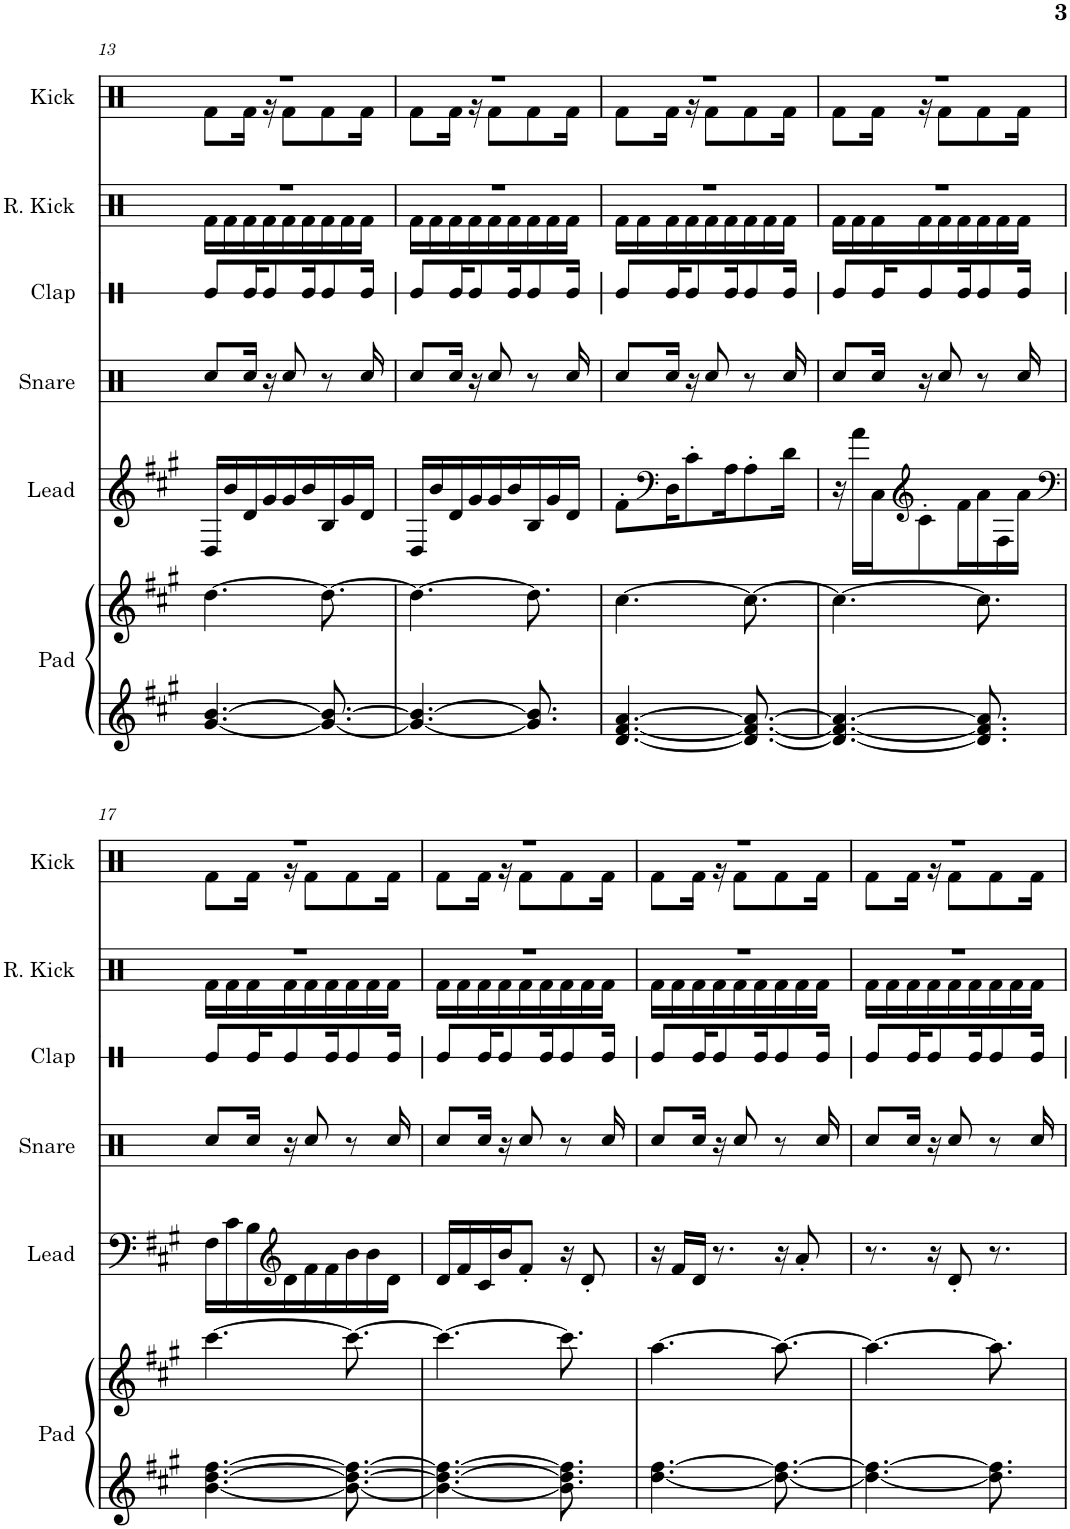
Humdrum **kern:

**kern	**kern	**kern	**kern	**kern	**kern	**kern
*part6	*part6	*part5	*part4	*part3	*part2	*part1
*staff7	*staff6	*staff5	*staff4	*staff3	*staff2	*staff1
*I"Pad	*	*I"Lead	*I"Snare	*I"Clap	*I"Reverb Kick	*I"Kick
*I'Pad	*	*I'Lead	*I'Snare	*I'Clap	*I'R. Kick	*I'Kick
!!LO:PB:g=z
*clefG2	*clefG2	*clefG2	*clefX	*clefX	*clefX	*clefX
*k[f#c#g#]	*k[f#c#g#]	*k[f#c#g#]	*k[f#c#g#]	*k[f#c#g#]	*k[f#c#g#]	*k[f#c#g#]
*M9/16	*M9/16	*M9/16	*M9/16	*M9/16	*M9/16	*M9/16
=13	=13	=13	=13	=13	=13	=13
*	*	*	*	*	*^	*^
[4.g#/ [4.b/	[4.dd\	16D/LL	8Rcc/L	8Re/L	16%9r	16Rf\LL	16%9r	8Rf\L
.	.	16b/	.	.	.	16Rf\	.	.
.	.	16d/	16Rcc/Jk	16Re/K	.	16Rf\	.	16Rf\Jk
.	.	16g#/	16r	8Re/	.	16Rf\	.	16r
.	.	16g#/	8Rcc/	.	.	16Rf\	.	8Rf\L
.	.	16b/	.	16Re/K	.	16Rf\	.	.
8.g#/_ 8.b/_	8.dd\_	16B/	8r	8Re/	.	16Rf\	.	8Rf\
.	.	16g#/	.	.	.	16Rf\	.	.
.	.	16d/JJ	16Rcc/	16Re/Jk	.	16Rf\JJ	.	16Rf\Jk
=14	=14	=14	=14	=14	=14	=14	=14	=14
4.g#/_ 4.b/_	4.dd\_	16D/LL	8Rcc/L	8Re/L	16%9r	16Rf\LL	16%9r	8Rf\L
.	.	16b/	.	.	.	16Rf\	.	.
.	.	16d/	16Rcc/Jk	16Re/K	.	16Rf\	.	16Rf\Jk
.	.	16g#/	16r	8Re/	.	16Rf\	.	16r
.	.	16g#/	8Rcc/	.	.	16Rf\	.	8Rf\L
.	.	16b/	.	16Re/K	.	16Rf\	.	.
8.g#/] 8.b/]	8.dd\]	16B/	8r	8Re/	.	16Rf\	.	8Rf\
.	.	16g#/	.	.	.	16Rf\	.	.
.	.	16d/JJ	16Rcc/	16Re/Jk	.	16Rf\JJ	.	16Rf\Jk
=15	=15	=15	=15	=15	=15	=15	=15	=15
[4.d/ [4.f#/ [4.a/	[4.cc#\	8f#'\L	8Rcc/L	8Re/L	16%9r	16Rf\LL	16%9r	8Rf\L
.	.	.	.	.	.	16Rf\	.	.
*	*	*clefF4	*	*	*	*	*	*
.	.	16D\K	16Rcc/Jk	16Re/K	.	16Rf\	.	16Rf\Jk
.	.	8c#'\	16r	8Re/	.	16Rf\	.	16r
.	.	.	8Rcc/	.	.	16Rf\	.	8Rf\L
.	.	16A\K	.	16Re/K	.	16Rf\	.	.
8.d/_ 8.f#/_ 8.a/_	8.cc#\_	8A'\	8r	8Re/	.	16Rf\	.	8Rf\
.	.	.	.	.	.	16Rf\	.	.
.	.	16d\Jk	16Rcc/	16Re/Jk	.	16Rf\JJ	.	16Rf\Jk
=16	=16	=16	=16	=16	=16	=16	=16	=16
4.d/_ 4.f#/_ 4.a/_	4.cc#\_	16r	8Rcc/L	8Re/L	16%9r	16Rf\LL	16%9r	8Rf\L
.	.	16a\LL	.	.	.	16Rf\	.	.
.	.	16C#\J	16Rcc/Jk	16Re/K	.	16Rf\	.	16Rf\Jk
*	*	*clefG2	*	*	*	*	*	*
.	.	8c#'\	16r	8Re/	.	16Rf\	.	16r
.	.	.	8Rcc/	.	.	16Rf\	.	8Rf\L
.	.	16f#\L	.	16Re/K	.	16Rf\	.	.
8.d/] 8.f#/] 8.a/]	8.cc#\]	16a\	8r	8Re/	.	16Rf\	.	8Rf\
.	.	16F#\	.	.	.	16Rf\	.	.
.	.	16a\JJ	16Rcc/	16Re/Jk	.	16Rf\JJ	.	16Rf\Jk
!!LO:LB:g=z	!!
=17	=17	=17	=17	=17	=17	=17	=17	=17
*	*	*clefF4	*	*	*	*	*	*
[4.b\ [4.dd\ [4.ff#\	[4.ccc#\	16F#\LL	8Rcc/L	8Re/L	16%9r	16Rf\LL	16%9r	8Rf\L
.	.	16c#\	.	.	.	16Rf\	.	.
.	.	16B\	16Rcc/Jk	16Re/K	.	16Rf\	.	16Rf\Jk
*	*	*clefG2	*	*	*	*	*	*
.	.	16d\	16r	8Re/	.	16Rf\	.	16r
.	.	16f#\	8Rcc/	.	.	16Rf\	.	8Rf\L
.	.	16f#\	.	16Re/K	.	16Rf\	.	.
8.b\_ 8.dd\_ 8.ff#\_	8.ccc#\_	16b\	8r	8Re/	.	16Rf\	.	8Rf\
.	.	16b\	.	.	.	16Rf\	.	.
.	.	16d\JJ	16Rcc/	16Re/Jk	.	16Rf\JJ	.	16Rf\Jk
=18	=18	=18	=18	=18	=18	=18	=18	=18
4.b\_ 4.dd\_ 4.ff#\_	4.ccc#\_	16d/LL	8Rcc/L	8Re/L	16%9r	16Rf\LL	16%9r	8Rf\L
.	.	16f#/	.	.	.	16Rf\	.	.
.	.	16c#/	16Rcc/Jk	16Re/K	.	16Rf\	.	16Rf\Jk
.	.	16b/J	16r	8Re/	.	16Rf\	.	16r
.	.	8f#'/J	8Rcc/	.	.	16Rf\	.	8Rf\L
.	.	.	.	16Re/K	.	16Rf\	.	.
8.b\] 8.dd\] 8.ff#\]	8.ccc#\]	16r	8r	8Re/	.	16Rf\	.	8Rf\
.	.	8d'/	.	.	.	16Rf\	.	.
.	.	.	16Rcc/	16Re/Jk	.	16Rf\JJ	.	16Rf\Jk
=19	=19	=19	=19	=19	=19	=19	=19	=19
[4.dd\ [4.ff#\	[4.aa\	16r	8Rcc/L	8Re/L	16%9r	16Rf\LL	16%9r	8Rf\L
.	.	16f#/LL	.	.	.	16Rf\	.	.
.	.	16d/JJ	16Rcc/Jk	16Re/K	.	16Rf\	.	16Rf\Jk
.	.	8.r	16r	8Re/	.	16Rf\	.	16r
.	.	.	8Rcc/	.	.	16Rf\	.	8Rf\L
.	.	.	.	16Re/K	.	16Rf\	.	.
8.dd\_ 8.ff#\_	8.aa\_	16r	8r	8Re/	.	16Rf\	.	8Rf\
.	.	8a'/	.	.	.	16Rf\	.	.
.	.	.	16Rcc/	16Re/Jk	.	16Rf\JJ	.	16Rf\Jk
=20	=20	=20	=20	=20	=20	=20	=20	=20
4.dd\_ 4.ff#\_	4.aa\_	8.r	8Rcc/L	8Re/L	16%9r	16Rf\LL	16%9r	8Rf\L
.	.	.	.	.	.	16Rf\	.	.
.	.	.	16Rcc/Jk	16Re/K	.	16Rf\	.	16Rf\Jk
.	.	16r	16r	8Re/	.	16Rf\	.	16r
.	.	8d'/	8Rcc/	.	.	16Rf\	.	8Rf\L
.	.	.	.	16Re/K	.	16Rf\	.	.
8.dd\] 8.ff#\]	8.aa\]	8.r	8r	8Re/	.	16Rf\	.	8Rf\
.	.	.	.	.	.	16Rf\	.	.
.	.	.	16Rcc/	16Re/Jk	.	16Rf\JJ	.	16Rf\Jk
*	*	*	*	*	*v	*v	*	*
*	*	*	*	*	*	*v	*v
=	=	=	=	=	=	=
*-	*-	*-	*-	*-	*-	*-
